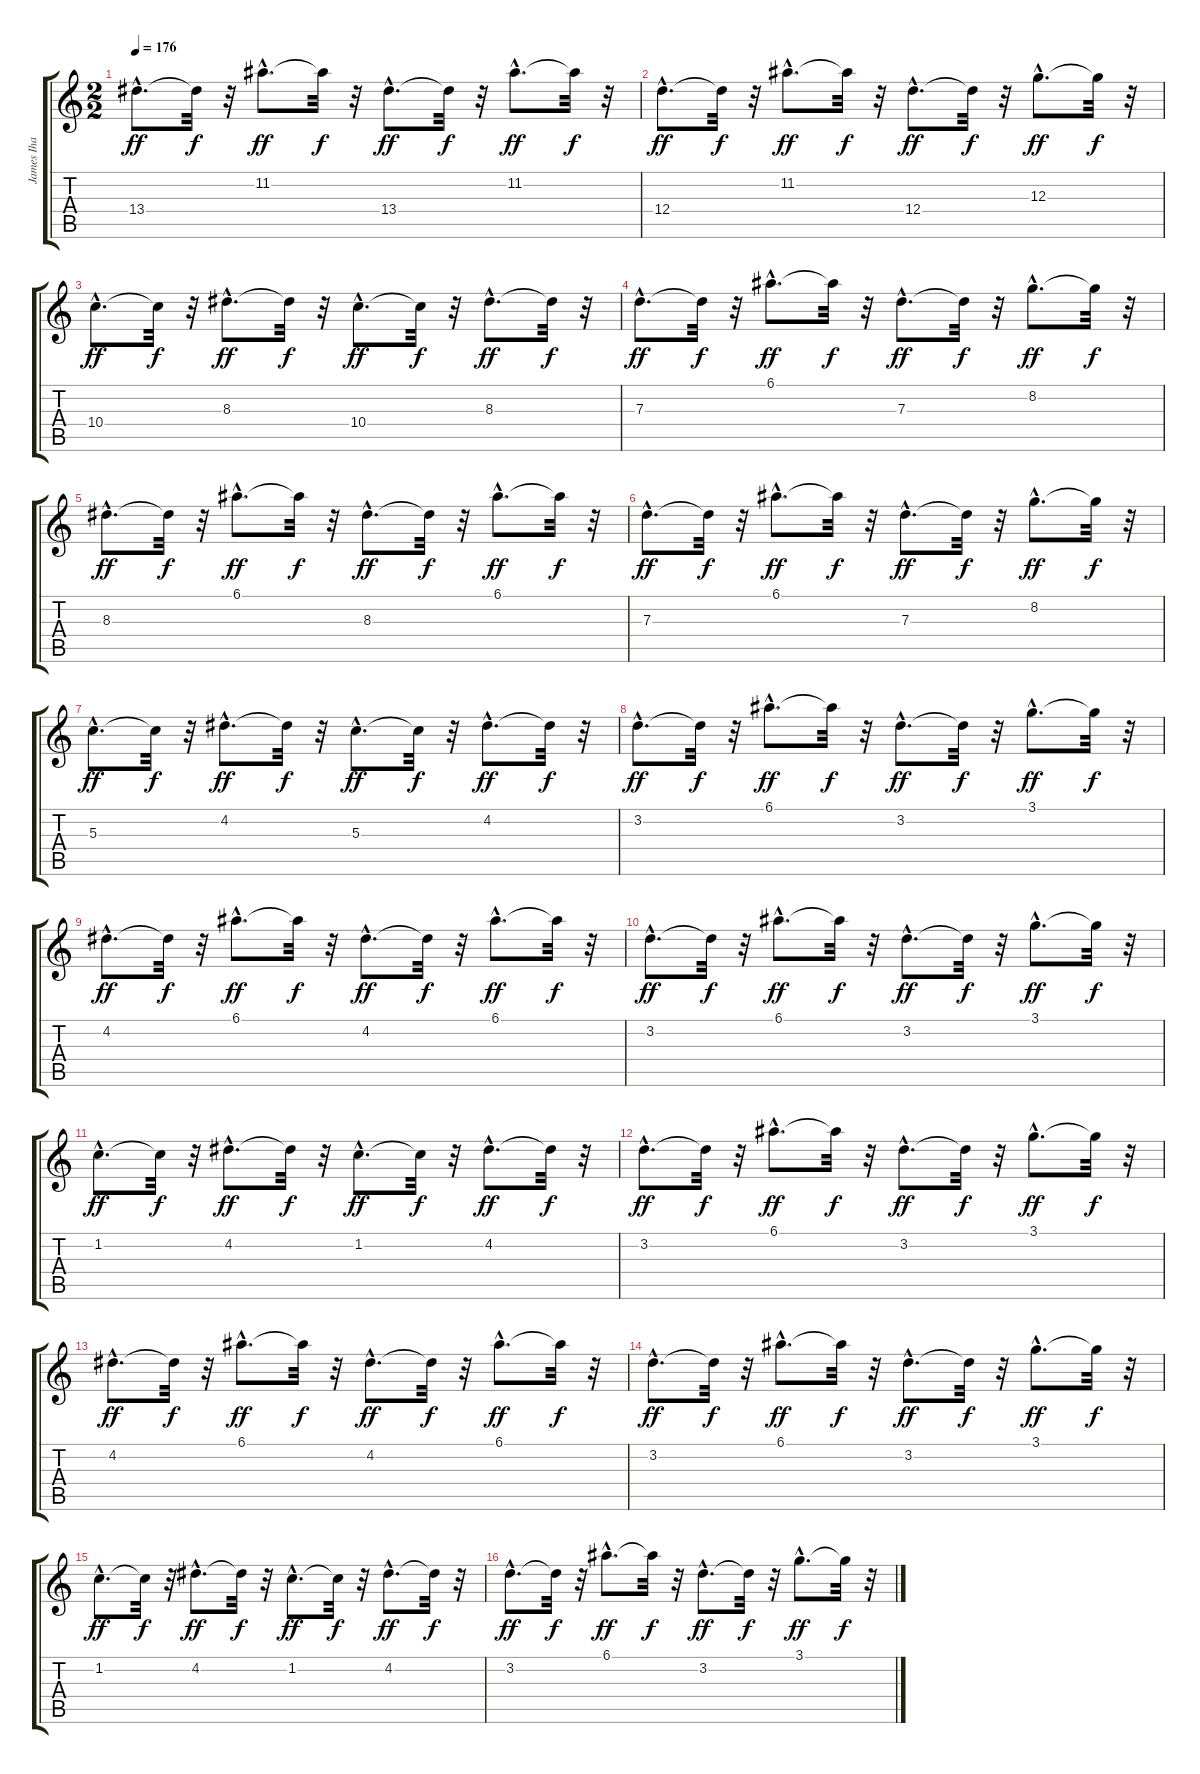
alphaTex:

\track ("James Iha" "James Iha") {instrument acousticguitarsteel}
\staff {score tabs}
\tuning (E4 B3 G3 D3 A2 E2) {hide}
\ts (2 2)
\tempo 176
\clef g2
\ks c
13.4{hac}.8{d dy ff} 13.4{t}.32{dy f} r.32 11.2{hac}.8{d dy ff} 11.2{t}.32{dy f} r.32 13.4{hac}.8{d dy ff} 13.4{t}.32{dy f} r.32 11.2{hac}.8{d dy ff} 11.2{t}.32{dy f} r.32 |
12.4{hac}.8{d dy ff} 12.4{t}.32{dy f} r.32 11.2{hac}.8{d dy ff} 11.2{t}.32{dy f} r.32 12.4{hac}.8{d dy ff} 12.4{t}.32{dy f} r.32 12.3{hac}.8{d dy ff} 12.3{t}.32{dy f} r.32 |
10.4{hac}.8{d dy ff} 10.4{t}.32{dy f} r.32 8.3{hac}.8{d dy ff} 8.3{t}.32{dy f} r.32 10.4{hac}.8{d dy ff} 10.4{t}.32{dy f} r.32 8.3{hac}.8{d dy ff} 8.3{t}.32{dy f} r.32 |
7.3{hac}.8{d dy ff} 7.3{t}.32{dy f} r.32 6.1{hac}.8{d dy ff} 6.1{t}.32{dy f} r.32 7.3{hac}.8{d dy ff} 7.3{t}.32{dy f} r.32 8.2{hac}.8{d dy ff} 8.2{t}.32{dy f} r.32 |
8.3{hac}.8{d dy ff} 8.3{t}.32{dy f} r.32 6.1{hac}.8{d dy ff} 6.1{t}.32{dy f} r.32 8.3{hac}.8{d dy ff} 8.3{t}.32{dy f} r.32 6.1{hac}.8{d dy ff} 6.1{t}.32{dy f} r.32 |
7.3{hac}.8{d dy ff} 7.3{t}.32{dy f} r.32 6.1{hac}.8{d dy ff} 6.1{t}.32{dy f} r.32 7.3{hac}.8{d dy ff} 7.3{t}.32{dy f} r.32 8.2{hac}.8{d dy ff} 8.2{t}.32{dy f} r.32 |
5.3{hac}.8{d dy ff} 5.3{t}.32{dy f} r.32 4.2{hac}.8{d dy ff} 4.2{t}.32{dy f} r.32 5.3{hac}.8{d dy ff} 5.3{t}.32{dy f} r.32 4.2{hac}.8{d dy ff} 4.2{t}.32{dy f} r.32 |
3.2{hac}.8{d dy ff} 3.2{t}.32{dy f} r.32 6.1{hac}.8{d dy ff} 6.1{t}.32{dy f} r.32 3.2{hac}.8{d dy ff} 3.2{t}.32{dy f} r.32 3.1{hac}.8{d dy ff} 3.1{t}.32{dy f} r.32 |
4.2{hac}.8{d dy ff} 4.2{t}.32{dy f} r.32 6.1{hac}.8{d dy ff} 6.1{t}.32{dy f} r.32 4.2{hac}.8{d dy ff} 4.2{t}.32{dy f} r.32 6.1{hac}.8{d dy ff} 6.1{t}.32{dy f} r.32 |
3.2{hac}.8{d dy ff} 3.2{t}.32{dy f} r.32 6.1{hac}.8{d dy ff} 6.1{t}.32{dy f} r.32 3.2{hac}.8{d dy ff} 3.2{t}.32{dy f} r.32 3.1{hac}.8{d dy ff} 3.1{t}.32{dy f} r.32 |
1.2{hac}.8{d dy ff} 1.2{t}.32{dy f} r.32 4.2{hac}.8{d dy ff} 4.2{t}.32{dy f} r.32 1.2{hac}.8{d dy ff} 1.2{t}.32{dy f} r.32 4.2{hac}.8{d dy ff} 4.2{t}.32{dy f} r.32 |
3.2{hac}.8{d dy ff} 3.2{t}.32{dy f} r.32 6.1{hac}.8{d dy ff} 6.1{t}.32{dy f} r.32 3.2{hac}.8{d dy ff} 3.2{t}.32{dy f} r.32 3.1{hac}.8{d dy ff} 3.1{t}.32{dy f} r.32 |
4.2{hac}.8{d dy ff} 4.2{t}.32{dy f} r.32 6.1{hac}.8{d dy ff} 6.1{t}.32{dy f} r.32 4.2{hac}.8{d dy ff} 4.2{t}.32{dy f} r.32 6.1{hac}.8{d dy ff} 6.1{t}.32{dy f} r.32 |
3.2{hac}.8{d dy ff} 3.2{t}.32{dy f} r.32 6.1{hac}.8{d dy ff} 6.1{t}.32{dy f} r.32 3.2{hac}.8{d dy ff} 3.2{t}.32{dy f} r.32 3.1{hac}.8{d dy ff} 3.1{t}.32{dy f} r.32 |
1.2{hac}.8{d dy ff} 1.2{t}.32{dy f} r.32 4.2{hac}.8{d dy ff} 4.2{t}.32{dy f} r.32 1.2{hac}.8{d dy ff} 1.2{t}.32{dy f} r.32 4.2{hac}.8{d dy ff} 4.2{t}.32{dy f} r.32 |
3.2{hac}.8{d dy ff} 3.2{t}.32{dy f} r.32 6.1{hac}.8{d dy ff} 6.1{t}.32{dy f} r.32 3.2{hac}.8{d dy ff} 3.2{t}.32{dy f} r.32 3.1{hac}.8{d dy ff} 3.1{t}.32{dy f} r.32
